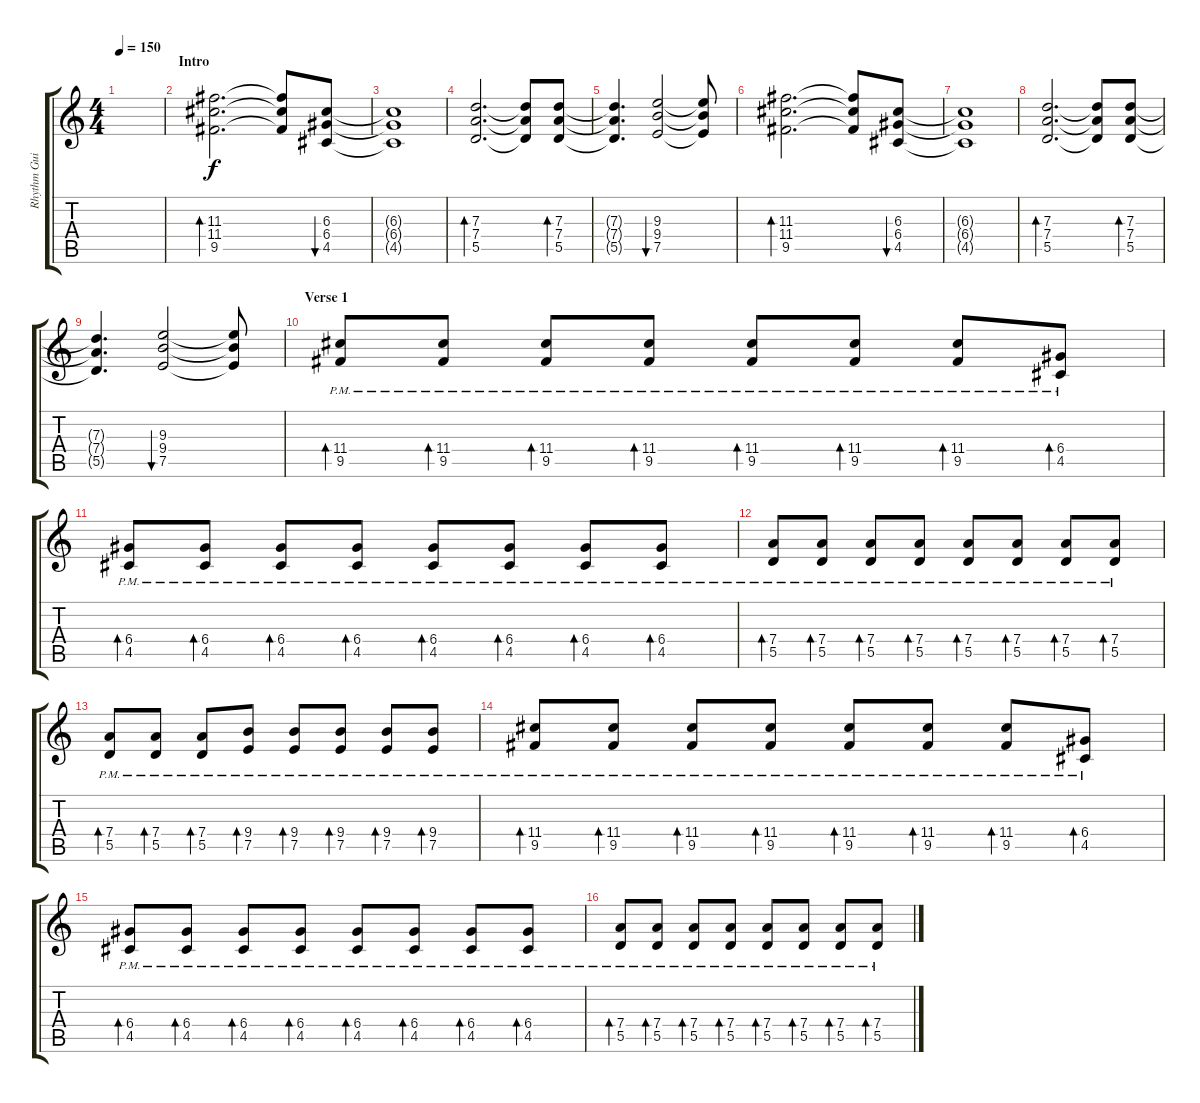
\track ("Rhythm Guitar" "Rhythm Gui") {instrument overdrivenguitar}
\staff {score tabs}
\tuning (E4 B3 G3 D3 A2 E2) {hide}
\ts (4 4)
\tempo 150
\clef g2
\ks c
|
\section ("" "Intro")
(11.3 11.4 9.5).2{d bd 30} (11.3{t} 11.4{t} 9.5{t}).8 (6.3 6.4 4.5).8{bu 30} |
(6.3{t} 6.4{t} 4.5{t}).1 |
(7.3 7.4 5.5).2{d bd 30} (7.3{t} 7.4{t} 5.5{t}).8 (7.3 7.4 5.5).8{bd 30} |
(7.3{t} 7.4{t} 5.5{t}).4{d} (9.3 9.4 7.5).2{bu 30} (9.3{t} 9.4{t} 7.5{t}).8 |
(11.3 11.4 9.5).2{d bd 30} (11.3{t} 11.4{t} 9.5{t}).8 (6.3 6.4 4.5).8{bu 30} |
(6.3{t} 6.4{t} 4.5{t}).1 |
(7.3 7.4 5.5).2{d bd 30} (7.3{t} 7.4{t} 5.5{t}).8 (7.3 7.4 5.5).8{bd 30} |
(7.3{t} 7.4{t} 5.5{t}).4{d} (9.3 9.4 7.5).2{bu 30} (9.3{t} 9.4{t} 7.5{t}).8 |
\section ("" "Verse 1")
(11.4{pm} 9.5{pm}).8{bd 30} (11.4{pm} 9.5{pm}).8{bd 30} (11.4{pm} 9.5{pm}).8{bd 30} (11.4{pm} 9.5{pm}).8{bd 30} (11.4{pm} 9.5{pm}).8{bd 30} (11.4{pm} 9.5{pm}).8{bd 30} (11.4{pm} 9.5{pm}).8{bd 30} (6.4{pm} 4.5{pm}).8{bd 30} |
(6.4{pm} 4.5{pm}).8{bd 30} (6.4{pm} 4.5{pm}).8{bd 30} (6.4{pm} 4.5{pm}).8{bd 30} (6.4{pm} 4.5{pm}).8{bd 30} (6.4{pm} 4.5{pm}).8{bd 30} (6.4{pm} 4.5{pm}).8{bd 30} (6.4{pm} 4.5{pm}).8{bd 30} (6.4{pm} 4.5{pm}).8{bd 30} |
(7.4{pm} 5.5{pm}).8{bd 30} (7.4{pm} 5.5{pm}).8{bd 30} (7.4{pm} 5.5{pm}).8{bd 30} (7.4{pm} 5.5{pm}).8{bd 30} (7.4{pm} 5.5{pm}).8{bd 30} (7.4{pm} 5.5{pm}).8{bd 30} (7.4{pm} 5.5{pm}).8{bd 30} (7.4{pm} 5.5{pm}).8{bd 30} |
(7.4{pm} 5.5{pm}).8{bd 30} (7.4{pm} 5.5{pm}).8{bd 30} (7.4{pm} 5.5{pm}).8{bd 30} (9.4{pm} 7.5{pm}).8{bd 30} (9.4{pm} 7.5{pm}).8{bd 30} (9.4{pm} 7.5{pm}).8{bd 30} (9.4{pm} 7.5{pm}).8{bd 30} (9.4{pm} 7.5{pm}).8{bd 30} |
(11.4{pm} 9.5{pm}).8{bd 30} (11.4{pm} 9.5{pm}).8{bd 30} (11.4{pm} 9.5{pm}).8{bd 30} (11.4{pm} 9.5{pm}).8{bd 30} (11.4{pm} 9.5{pm}).8{bd 30} (11.4{pm} 9.5{pm}).8{bd 30} (11.4{pm} 9.5{pm}).8{bd 30} (6.4{pm} 4.5{pm}).8{bd 30} |
(6.4{pm} 4.5{pm}).8{bd 30} (6.4{pm} 4.5{pm}).8{bd 30} (6.4{pm} 4.5{pm}).8{bd 30} (6.4{pm} 4.5{pm}).8{bd 30} (6.4{pm} 4.5{pm}).8{bd 30} (6.4{pm} 4.5{pm}).8{bd 30} (6.4{pm} 4.5{pm}).8{bd 30} (6.4{pm} 4.5{pm}).8{bd 30} |
(7.4{pm} 5.5{pm}).8{bd 30} (7.4{pm} 5.5{pm}).8{bd 30} (7.4{pm} 5.5{pm}).8{bd 30} (7.4{pm} 5.5{pm}).8{bd 30} (7.4{pm} 5.5{pm}).8{bd 30} (7.4{pm} 5.5{pm}).8{bd 30} (7.4{pm} 5.5{pm}).8{bd 30} (7.4{pm} 5.5{pm}).8{bd 30}
